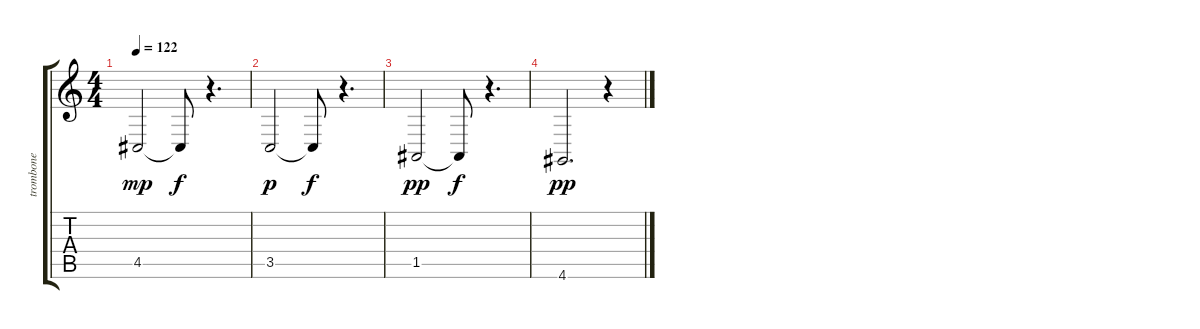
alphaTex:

\track ("trombone" "trombone") {instrument trombone}
\staff {score tabs}
\tuning (E4 B3 G3 D3 A2 E2) {hide}
\ts (4 4)
\tempo 122
\clef g2
\ks c
4.5.2{dy mp} 4.5{t}.8{dy f} r.4{d} |
3.5.2{dy p} 3.5{t}.8{dy f} r.4{d} |
1.5.2{dy pp} 1.5{t}.8{dy f} r.4{d} |
4.6.2{d dy pp} r.4
